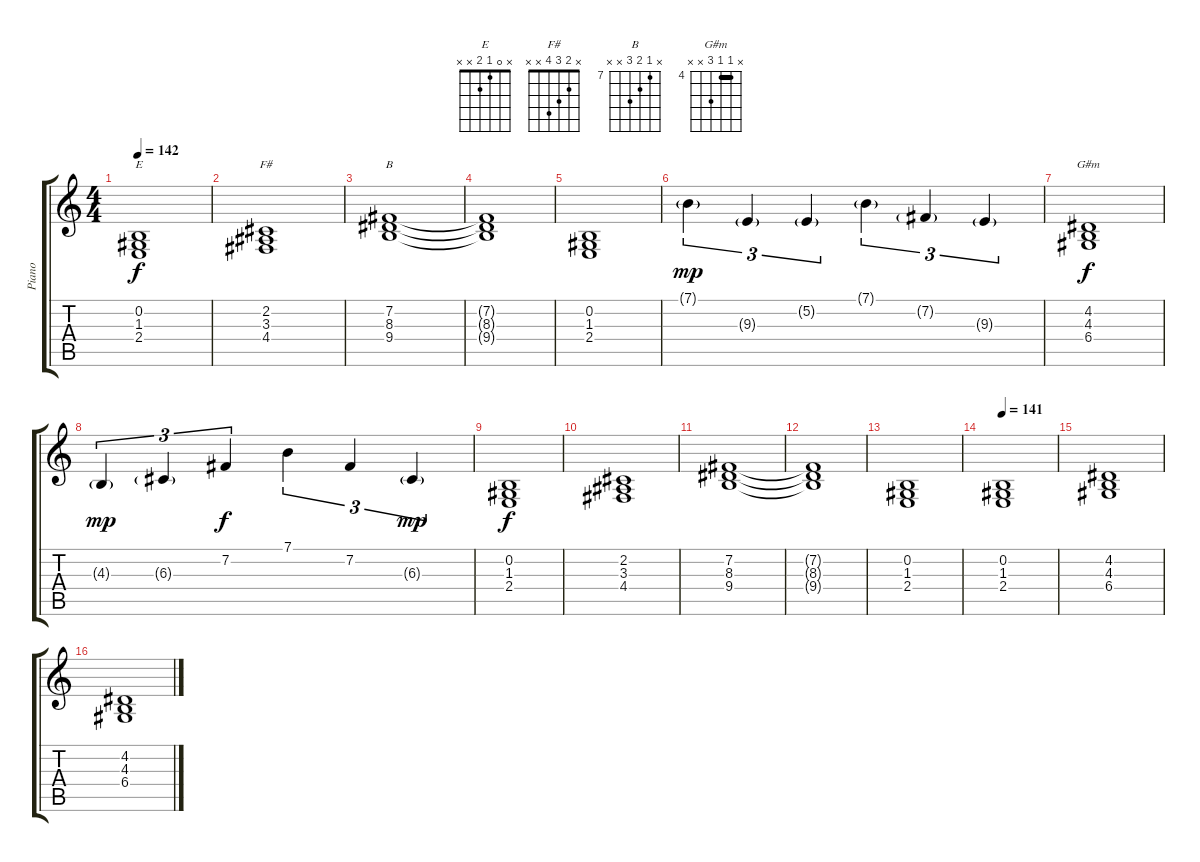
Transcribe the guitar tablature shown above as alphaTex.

\track ("Piano" "Piano") {instrument honkytonkpiano}
\staff {score tabs}
\tuning (E4 B3 G3 D3 A2 E2) {hide}
\chord ("E" x 0 1 2 x x)
\chord ("F#" x 2 3 4 x x)
\chord ("B" x 7 8 9 x x) {firstfret 7}
\chord ("G#m" x 4 4 6 x x) {firstfret 4 barre 4}
\ts (4 4)
\tempo 142
\clef g2
\ks c
(0.2 1.3 2.4).1{ch "E" dy f} |
(2.2 3.3 4.4).1{ch "F#"} |
(7.2 8.3 9.4).1{ch "B"} |
(7.2{t} 8.3{t} 9.4{t}).1 |
(0.2 1.3 2.4).1 |
7.1{g}.4{tu (3 2) dy mp} 9.3{g}.4{tu (3 2)} 5.2{g}.4{tu (3 2)} 7.1{g}.4{tu (3 2)} 7.2{g}.4{tu (3 2)} 9.3{g}.4{tu (3 2)} |
(4.2 4.3 6.4).1{ch "G#m" dy f} |
4.3{g}.4{tu (3 2) dy mp} 6.3{g}.4{tu (3 2)} 7.2.4{tu (3 2) dy f} 7.1.4{tu (3 2)} 7.2.4{tu (3 2)} 6.3{g}.4{tu (3 2) dy mp} |
(0.2 1.3 2.4).1{dy f} |
(2.2 3.3 4.4).1 |
(7.2 8.3 9.4).1 |
(7.2{t} 8.3{t} 9.4{t}).1 |
(0.2 1.3 2.4).1 |
\tempo 141
(0.2 1.3 2.4).1 |
(4.2 4.3 6.4).1 |
(4.2 4.3 6.4).1
